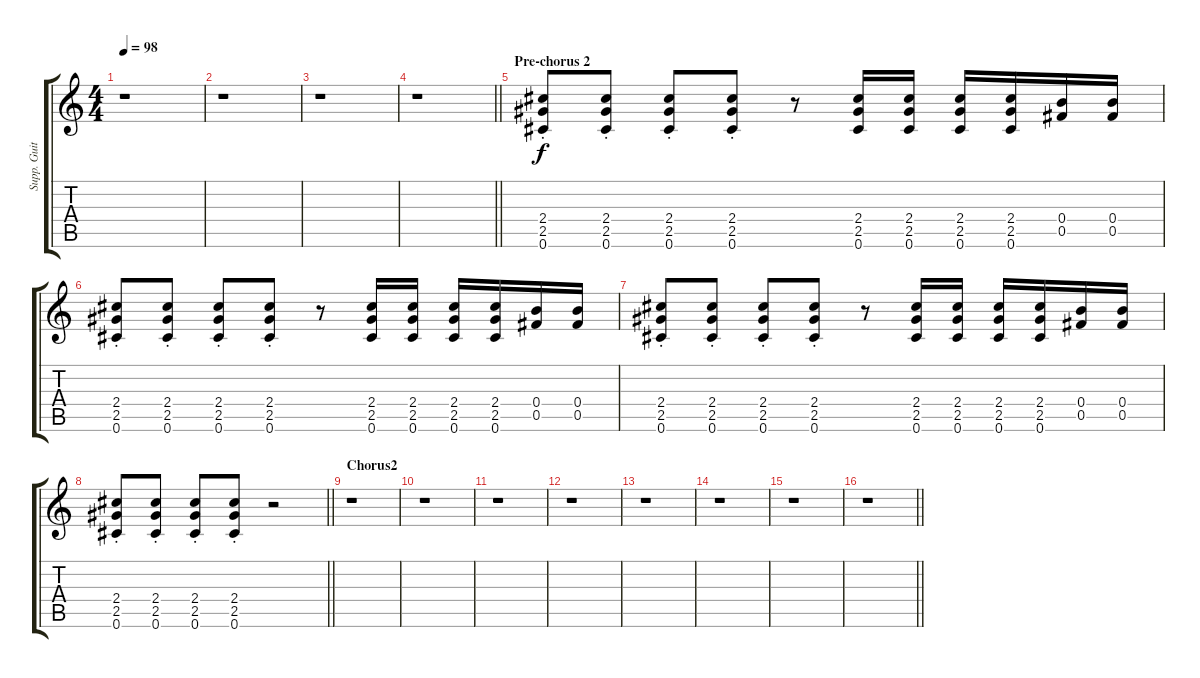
\track ("Supp. Guitar" "Supp. Guit") {instrument electricguitarclean}
\staff {score tabs}
\tuning (Db4 Ab3 E3 B2 Gb2 Db2) {hide}
\ts (4 4)
\tempo 98
\clef g2
\ks c
r.1{dy f} |
r.1 |
r.1 |
\barLineRight lightlight
r.1 |
\section ("" "Pre-chorus 2")
(2.4{st} 2.5{st} 0.6{st}).8{ot 8vb instrument distortionguitar} (2.4{st} 2.5{st} 0.6{st}).8{ot 8vb} (2.4{st} 2.5{st} 0.6{st}).8{ot 8vb} (2.4{st} 2.5{st} 0.6{st}).8{ot 8vb} r.8 (2.4 2.5 0.6).16{ot 8vb} (2.4 2.5 0.6).16{ot 8vb} (2.4 2.5 0.6).16{ot 8vb} (2.4 2.5 0.6).16{ot 8vb} (0.4 0.5).16{ot 8vb} (0.4 0.5).16{ot 8vb} |
(2.4{st} 2.5{st} 0.6{st}).8{ot 8vb} (2.4{st} 2.5{st} 0.6{st}).8{ot 8vb} (2.4{st} 2.5{st} 0.6{st}).8{ot 8vb} (2.4{st} 2.5{st} 0.6{st}).8{ot 8vb} r.8 (2.4 2.5 0.6).16{ot 8vb} (2.4 2.5 0.6).16{ot 8vb} (2.4 2.5 0.6).16{ot 8vb} (2.4 2.5 0.6).16{ot 8vb} (0.4 0.5).16{ot 8vb} (0.4 0.5).16{ot 8vb} |
(2.4{st} 2.5{st} 0.6{st}).8{ot 8vb} (2.4{st} 2.5{st} 0.6{st}).8{ot 8vb} (2.4{st} 2.5{st} 0.6{st}).8{ot 8vb} (2.4{st} 2.5{st} 0.6{st}).8{ot 8vb} r.8 (2.4 2.5 0.6).16{ot 8vb} (2.4 2.5 0.6).16{ot 8vb} (2.4 2.5 0.6).16{ot 8vb} (2.4 2.5 0.6).16{ot 8vb} (0.4 0.5).16{ot 8vb} (0.4 0.5).16{ot 8vb} |
\barLineRight lightlight
(2.4{st} 2.5{st} 0.6{st}).8{ot 8vb} (2.4{st} 2.5{st} 0.6{st}).8{ot 8vb} (2.4{st} 2.5{st} 0.6{st}).8{ot 8vb} (2.4{st} 2.5{st} 0.6{st}).8{ot 8vb} r.2 |
\section ("" "Chorus2")
r.1 |
r.1 |
r.1 |
r.1 |
r.1 |
r.1 |
r.1 |
\barLineRight lightlight
r.1
